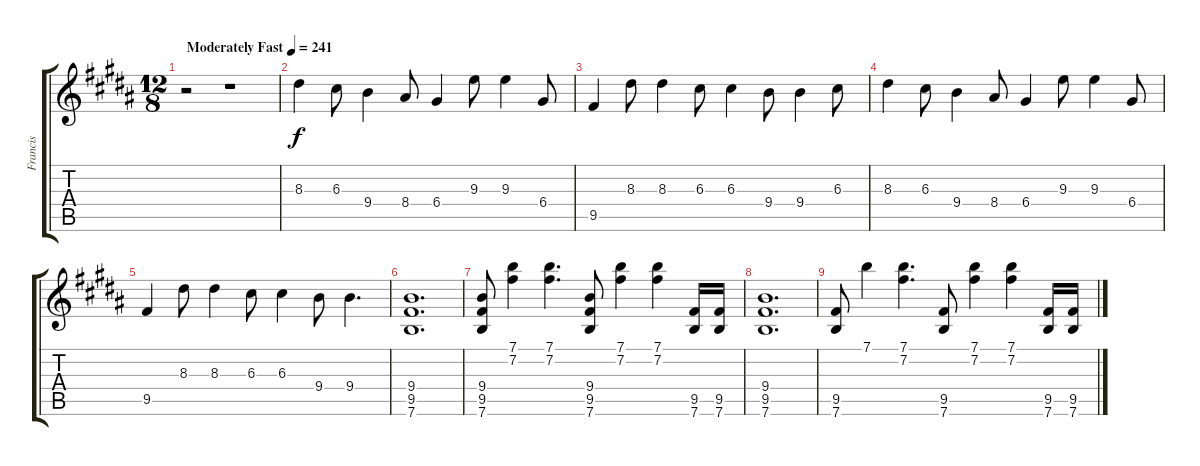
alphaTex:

\track ("Francis" "Francis") {instrument distortionguitar}
\staff {score tabs}
\tuning (E4 B3 G3 D3 A2 E2) {hide}
\ts (12 8)
\tempo (241 "Moderately Fast")
\clef g2
\ks b
r.2{dy f instrument distortionguitar} r.1 |
8.3.4 6.3.8 9.4.4 8.4.8 6.4.4 9.3.8 9.3.4 6.4.8 |
9.5.4 8.3.8 8.3.4 6.3.8 6.3.4 9.4.8 9.4.4 6.3.8 |
8.3.4 6.3.8 9.4.4 8.4.8 6.4.4 9.3.8 9.3.4 6.4.8 |
9.5.4 8.3.8 8.3.4 6.3.8 6.3.4 9.4.8 9.4.4{d} |
(9.4 9.5 7.6).1{d} |
(9.4 9.5 7.6).8 (7.1 7.2).4 (7.1 7.2).4{d} (9.4 9.5 7.6).8 (7.1 7.2).4 (7.1 7.2).4 (9.5 7.6).16 (9.5 7.6).16 |
(9.4 9.5 7.6).1{d} |
(9.5 7.6).8 7.1.4 (7.1 7.2).4{d} (9.5 7.6).8 (7.1 7.2).4 (7.1 7.2).4 (9.5 7.6).16 (9.5 7.6).16
